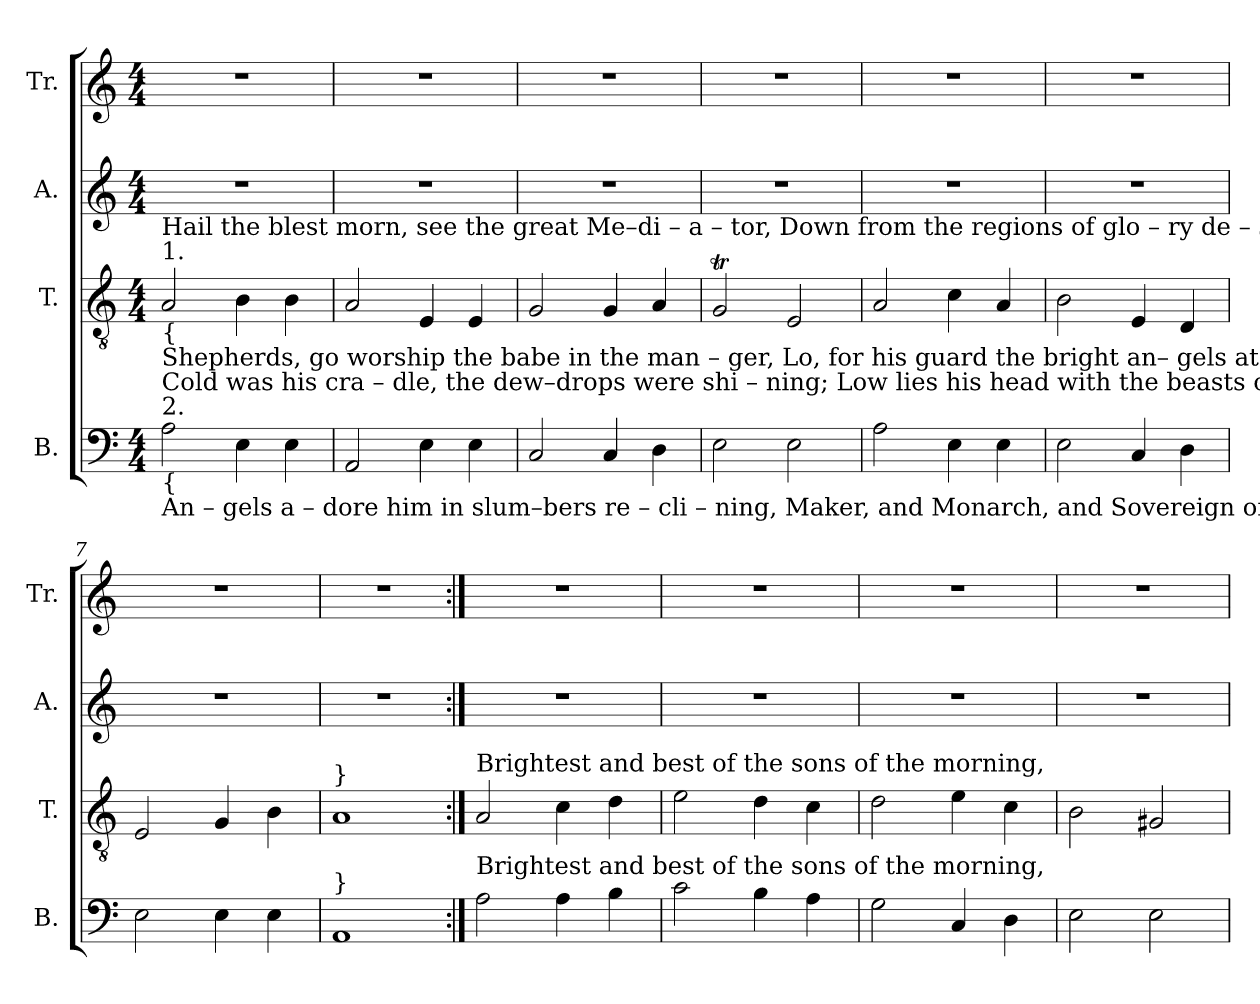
**kern	**kern	**kern	**kern
*part4	*part3	*part2	*part1
*staff4	*staff3	*staff2	*staff1
*I"B.	*I"T.	*I"A.	*I"Tr.
*I'B.	*I'T.	*I'A.	*I'Tr.
*clefF4	*clefGv2	*clefG2	*clefG2
*k[]	*k[]	*k[]	*k[]
*M4/4	*M4/4	*M4/4	*M4/4
*MM140	*MM140	*MM140	*MM140
=1	=1	=1	=1
!	!LO:TX:a:t=1.	!	!
!	!LO:TX:b:t={	!	!
!	!LO:TX:a:t=Hail the blest morn, see the  great  Me–di – a    –   tor,     Down from the regions  of    glo – ry   de – scend!	!	!
!	!LO:TX:b:t=Shepherds, go  worship  the  babe   in   the  man – ger,      Lo,   for his  guard the bright an– gels  at –  tend.	!	!
!LO:TX:a:t=2.	!	!	!
!LO:TX:b:t={	!	!	!
!LO:TX:a:t=Cold was his  cra  – dle,  the dew–drops were shi – ning;   Low  lies his head  with the  beasts  of  the  stall;	!	!	!
!LO:TX:b:t=An – gels  a – dore   him  in  slum–bers  re  –  cli –  ning,   Maker,  and  Monarch,  and  Sovereign  of   all.	!	!	!
2A!\	2A!/	1r	1r
4E!\	4B!\	.	.
4E!\	4B!\	.	.
=2	=2	=2	=2
2AA!/	2A!/	1r	1r
4E!\	4E!/	.	.
4E!\	4E!/	.	.
=3	=3	=3	=3
2C!/	2G!/	1r	1r
4C!/	4G!/	.	.
4D!\	4A!/	.	.
=4	=4	=4	=4
2E!\	2GT!/	1r	1r
2E!\	2E!/	.	.
=5	=5	=5	=5
2A!\	2A!/	1r	1r
4E!\	4c!\	.	.
4E!\	4A!/	.	.
=6	=6	=6	=6
2E!\	2B!\	1r	1r
4C!/	4E!/	.	.
4D!\	4D!/	.	.
=7	=7	=7	=7
2E!\	2E!/	1r	1r
4E!\	4G!/	.	.
4E!\	4B!\	.	.
=8	=8	=8	=8
!	!LO:TX:a:t=}	!	!
!LO:TX:a:t=}	!	!	!
1AA!	1A!	1r	1r
=9:|!	=9:|!	=9:|!	=9:|!
!	!LO:TX:a:t=Brightest  and  best    of  the   sons     of   the  morning,	!	!
!LO:TX:a:t=Brightest  and  best    of  the   sons     of   the  morning,	!	!	!
2A!\	2A!/	1r	1r
4A!\	4c!\	.	.
4B!\	4d!\	.	.
=10	=10	=10	=10
2c!\	2e!\	1r	1r
4B!\	4d!\	.	.
4A!\	4c!\	.	.
=11	=11	=11	=11
2G!\	2d!\	1r	1r
4C!/	4e!\	.	.
4D!\	4c!\	.	.
=12	=12	=12	=12
2E!\	2B!\	1r	1r
2E!\	2G#X!/	.	.
=	=	=	=
*-	*-	*-	*-
